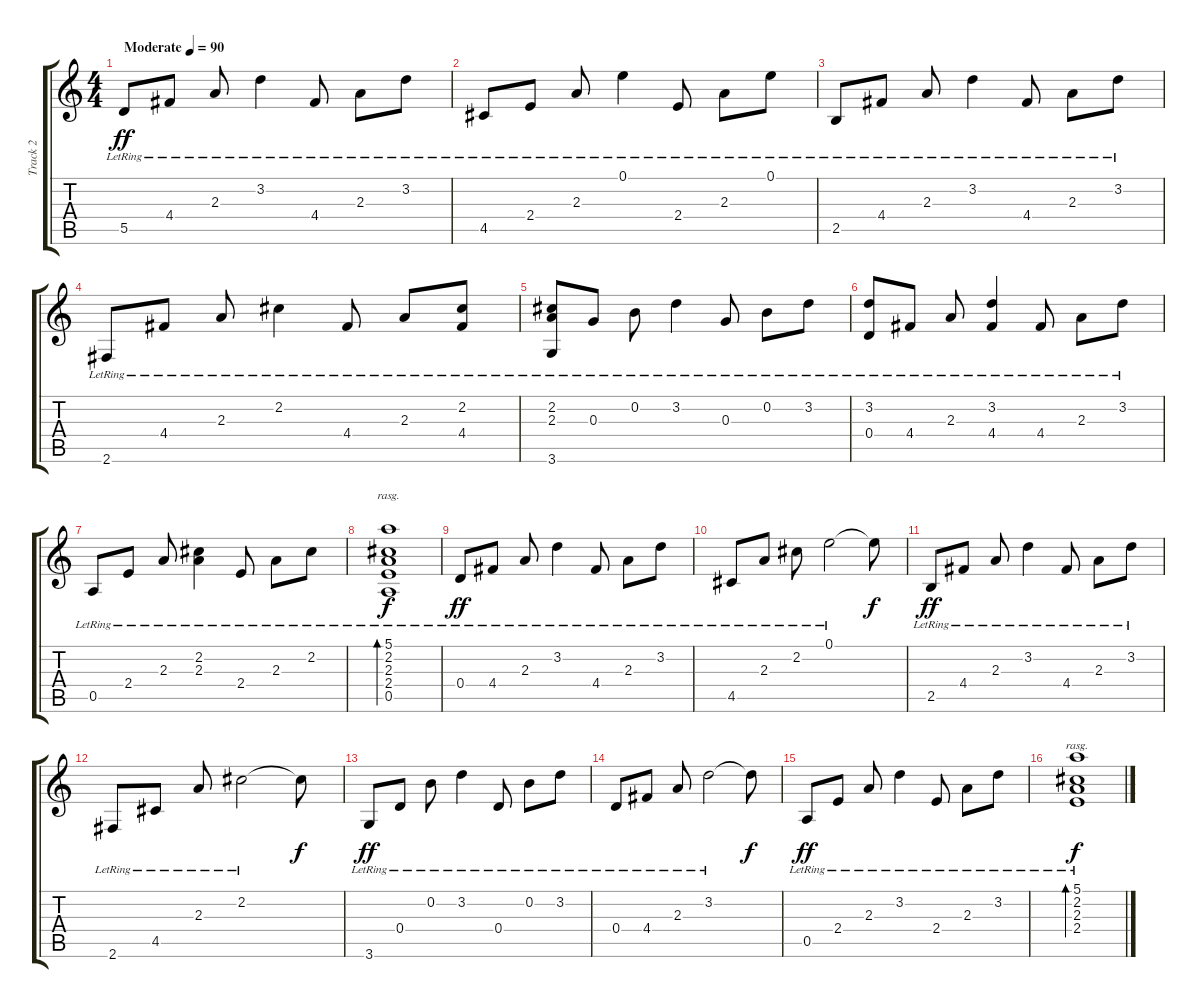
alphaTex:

\track ("Track 2" "Track 2") {instrument acousticguitarsteel}
\staff {score tabs}
\tuning (E4 B3 G3 D3 A2 E2) {hide}
\ts (4 4)
\tempo (90 "Moderate")
\clef g2
\ks c
5.5{lr}.8{dy ff instrument acousticguitarsteel} 4.4{lr}.8 2.3{lr}.8 3.2{lr}.4 4.4{lr}.8 2.3{lr}.8 3.2{lr}.8 |
4.5{lr}.8 2.4{lr}.8 2.3{lr}.8 0.1{lr}.4 2.4{lr}.8 2.3{lr}.8 0.1{lr}.8 |
2.5{lr}.8 4.4{lr}.8 2.3{lr}.8 3.2{lr}.4 4.4{lr}.8 2.3{lr}.8 3.2{lr}.8 |
2.6{lr}.8 4.4{lr}.8 2.3{lr}.8 2.2{lr}.4 4.4{lr}.8 2.3{lr}.8 (2.2{lr} 4.4{lr}).8 |
(2.2{lr} 2.3{lr} 3.6{lr}).8 0.3{lr}.8 0.2{lr}.8 3.2{lr}.4 0.3{lr}.8 0.2{lr}.8 3.2{lr}.8 |
(3.2{lr} 0.4{lr}).8 4.4{lr}.8 2.3{lr}.8 (3.2{lr} 4.4{lr}).4 4.4{lr}.8 2.3{lr}.8 3.2{lr}.8 |
0.5{lr}.8 2.4{lr}.8 2.3{lr}.8 (2.2{lr} 2.3{lr}).4 2.4{lr}.8 2.3{lr}.8 2.2{lr}.8 |
(5.1{lr} 2.2{lr} 2.3{lr} 2.4{lr} 0.5{lr}).1{bd 240 rasg ii dy f} |
0.4{lr}.8{dy ff} 4.4{lr}.8 2.3{lr}.8 3.2{lr}.4 4.4{lr}.8 2.3{lr}.8 3.2{lr}.8 |
4.5{lr}.8 2.3{lr}.8 2.2{lr}.8 0.1{lr}.2 0.1{t}.8{dy f} |
2.5{lr}.8{dy ff} 4.4{lr}.8 2.3{lr}.8 3.2{lr}.4 4.4{lr}.8 2.3{lr}.8 3.2{lr}.8 |
2.6{lr}.8 4.5{lr}.8 2.3{lr}.8 2.2{lr}.2 2.2{t}.8{dy f} |
3.6{lr}.8{dy ff} 0.4{lr}.8 0.2{lr}.8 3.2{lr}.4 0.4{lr}.8 0.2{lr}.8 3.2{lr}.8 |
0.4{lr}.8 4.4{lr}.8 2.3{lr}.8 3.2{lr}.2 3.2{t}.8{dy f} |
0.5{lr}.8{dy ff} 2.4{lr}.8 2.3{lr}.8 3.2{lr}.4 2.4{lr}.8 2.3{lr}.8 3.2{lr}.8 |
(5.1{lr} 2.2{lr} 2.3{lr} 2.4{lr}).1{bd 240 rasg ii dy f}
